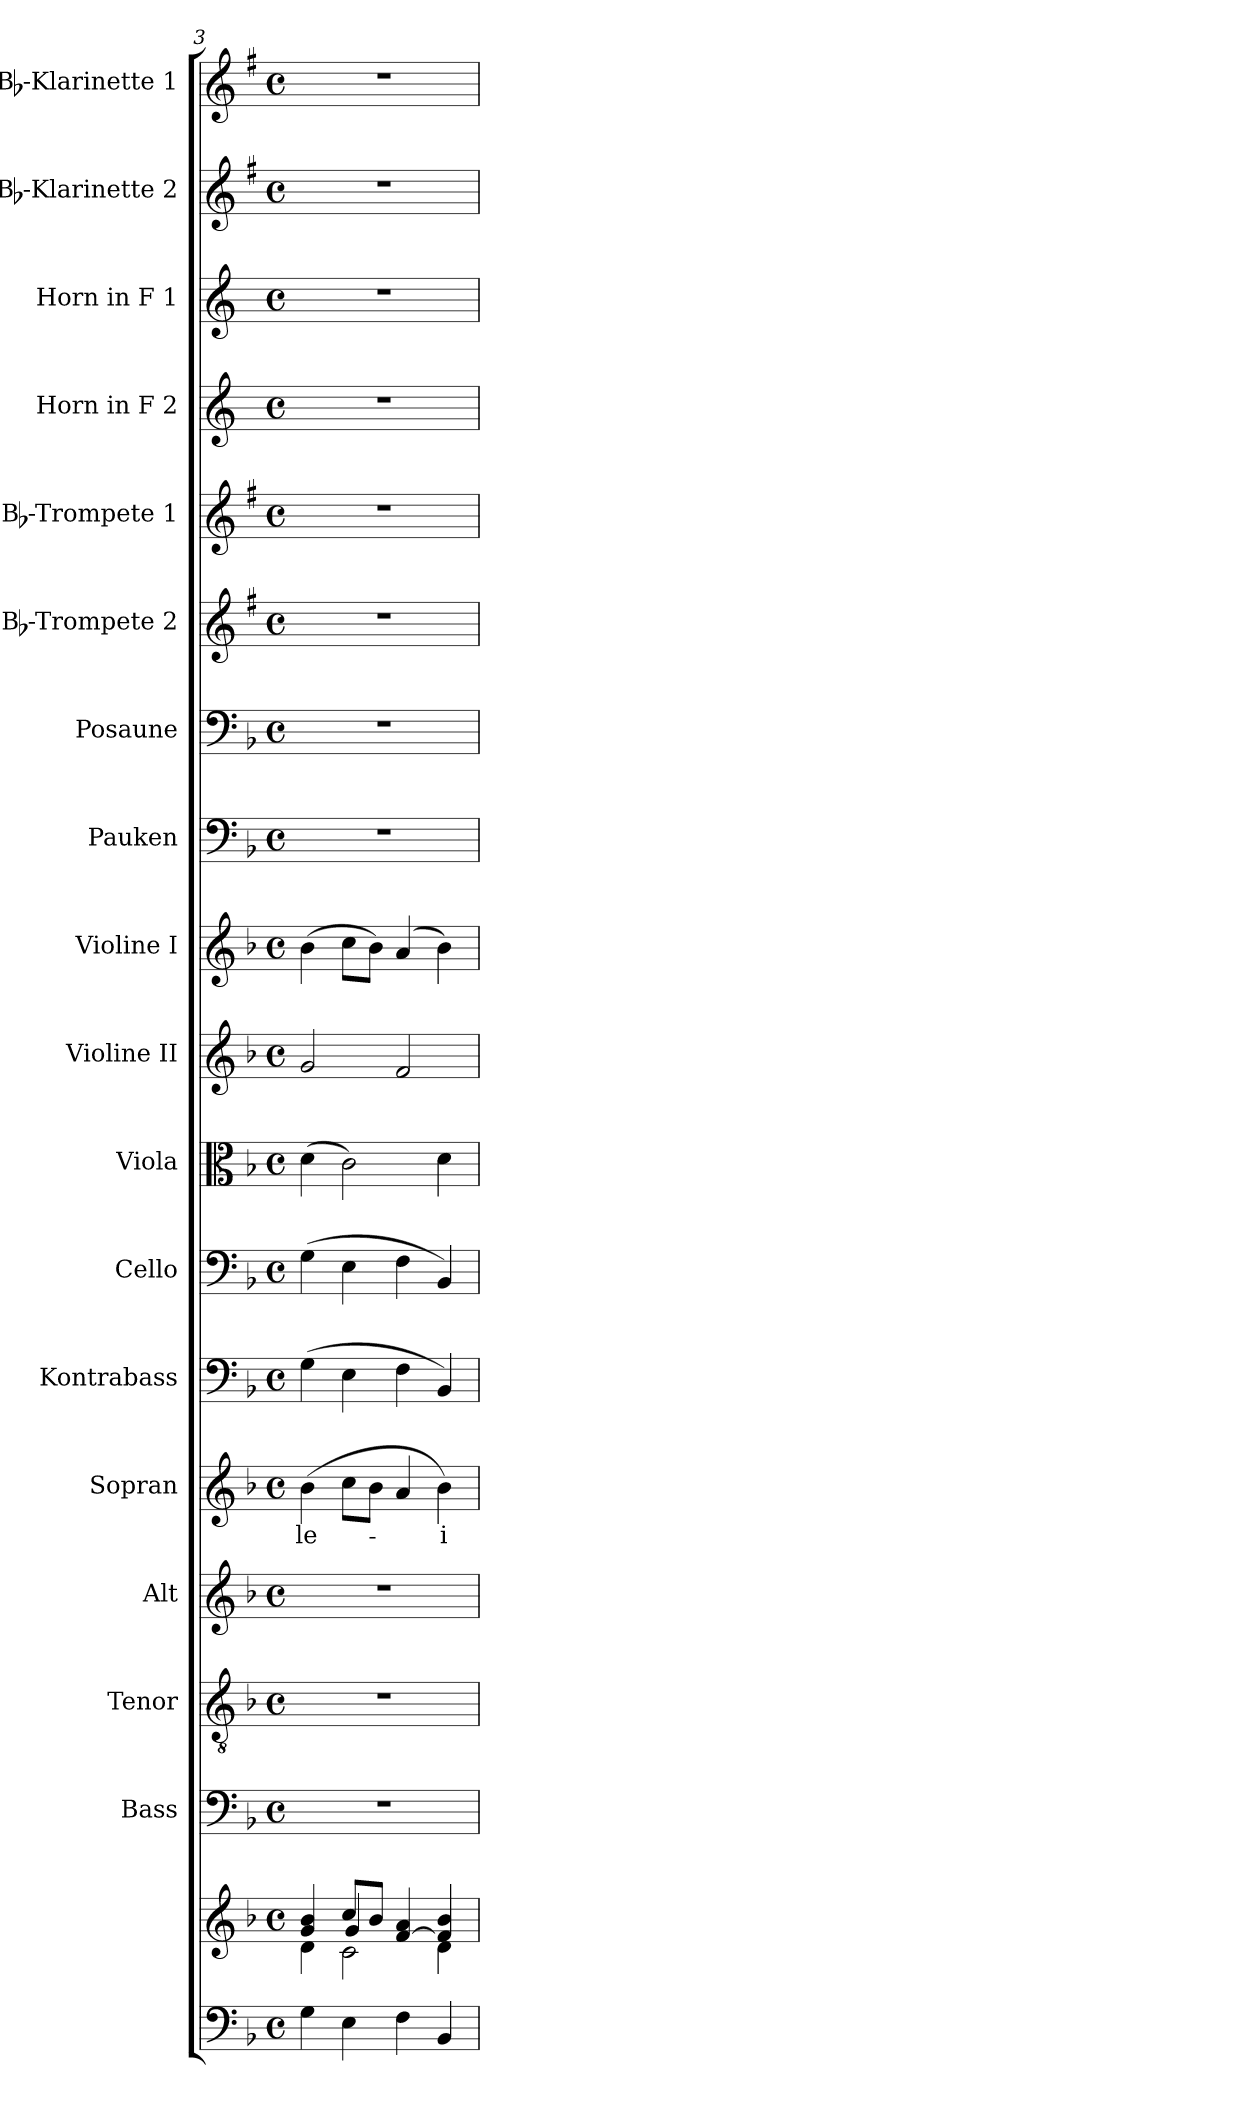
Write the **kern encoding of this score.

**kern	**kern	**kern	**kern	**kern	**kern	**text	**kern	**kern	**kern	**kern	**kern	**kern	**kern	**kern	**kern	**kern	**kern	**kern	**kern
*part18	*part18	*part17	*part16	*part15	*part14	*part14	*part13	*part12	*part11	*part10	*part9	*part8	*part7	*part6	*part5	*part4	*part3	*part2	*part1
*staff19	*staff18	*staff17	*staff16	*staff15	*staff14	*staff14	*staff13	*staff12	*staff11	*staff10	*staff9	*staff8	*staff7	*staff6	*staff5	*staff4	*staff3	*staff2	*staff1
*	*	*I"Bass	*I"Tenor	*I"Alt	*I"Sopran	*	*I"Kontrabass	*I"Cello	*I"Viola	*I"Violine II	*I"Violine I	*I"Pauken	*I"Posaune	*I"Bb-Trompete 2	*I"Bb-Trompete 1	*I"Horn in F 2	*I"Horn in F 1	*I"Bb-Klarinette 2	*I"Bb-Klarinette 1
*	*	*I'B.	*I'T.	*I'A.	*I'S.	*	*I'Kb.	*	*I'Vla.	*I'Vl. II	*I'Vl. I	*I'Pk.	*I'Pos.	*I'Bb Trp. 2	*I'Bb Trp. 1	*	*	*I'Bb Kl. 2	*I'Bb Kl. 1
*clefF4	*clefG2	*clefF4	*clefGv2	*clefG2	*clefG2	*	*clefF4	*clefF4	*clefC3	*clefG2	*clefG2	*clefF4	*clefF4	*clefG2	*clefG2	*clefG2	*clefG2	*clefG2	*clefG2
*	*	*	*	*	*	*	*ITrd7c12	*	*	*	*	*	*	*ITrd1c2	*ITrd1c2	*ITrd4c7	*ITrd4c7	*ITrd1c2	*ITrd1c2
*k[b-]	*k[b-]	*k[b-]	*k[b-]	*k[b-]	*k[b-]	*	*k[b-]	*k[b-]	*k[b-]	*k[b-]	*k[b-]	*k[b-]	*k[b-]	*k[b-]	*k[b-]	*k[b-]	*k[b-]	*k[b-]	*k[b-]
*F:	*F:	*F:	*F:	*F:	*F:	*	*F:	*F:	*F:	*F:	*F:	*F:	*F:	*F:	*F:	*F:	*F:	*F:	*F:
*M4/4	*M4/4	*M4/4	*M4/4	*M4/4	*M4/4	*	*M4/4	*M4/4	*M4/4	*M4/4	*M4/4	*M4/4	*M4/4	*M4/4	*M4/4	*M4/4	*M4/4	*M4/4	*M4/4
*met(c)	*met(c)	*met(c)	*met(c)	*met(c)	*met(c)	*	*met(c)	*met(c)	*met(c)	*met(c)	*met(c)	*met(c)	*met(c)	*met(c)	*met(c)	*met(c)	*met(c)	*met(c)	*met(c)
=3	=3	=3	=3	=3	=3	=3	=3	=3	=3	=3	=3	=3	=3	=3	=3	=3	=3	=3	=3
*	*^	*	*	*	*	*	*	*	*	*	*	*	*	*	*	*	*	*	*
*	*	*^	*	*	*	*	*	*	*	*	*	*	*	*	*	*	*	*	*	*
!	!	!	!	!	!	!	!	!LO:LY:b	!	!	!	!	!	!	!	!	!	!	!	!	!
4G\	4g/ 4b-/	4d\	4ryy	1r	1r	1r	(>4b-\	-le-	(>4GG\	(>4G\	(>4d\	2g/	(>4b-\	1r	1r	1r	1r	1r	1r	1r	1r
4E\	8cc/L	2c\	4g/	.	.	.	8cc\L	.	4EE\	4E\	2c\)	.	8cc\L	.	.	.	.	.	.	.	.
.	8b-/J	.	.	.	.	.	8b-\J	.	.	.	.	.	8b-\J)	.	.	.	.	.	.	.	.
4F\	[<4f/ 4a/	.	2ryy	.	.	.	4a/	.	4FF\	4F\	.	2f/	(4a/	.	.	.	.	.	.	.	.
!	!	!	!	!	!	!	!	!LO:LY:b	!	!	!	!	!	!	!	!	!	!	!	!	!
4BB-/	4f/] 4b-/	4d\	.	.	.	.	4b-\)	-i-	4BBB-/)	4BB-/)	4d\	.	4b-\)	.	.	.	.	.	.	.	.
*	*v	*v	*v	*	*	*	*	*	*	*	*	*	*	*	*	*	*	*	*	*	*
=	=	=	=	=	=	=	=	=	=	=	=	=	=	=	=	=	=	=	=
*-	*-	*-	*-	*-	*-	*-	*-	*-	*-	*-	*-	*-	*-	*-	*-	*-	*-	*-	*-
